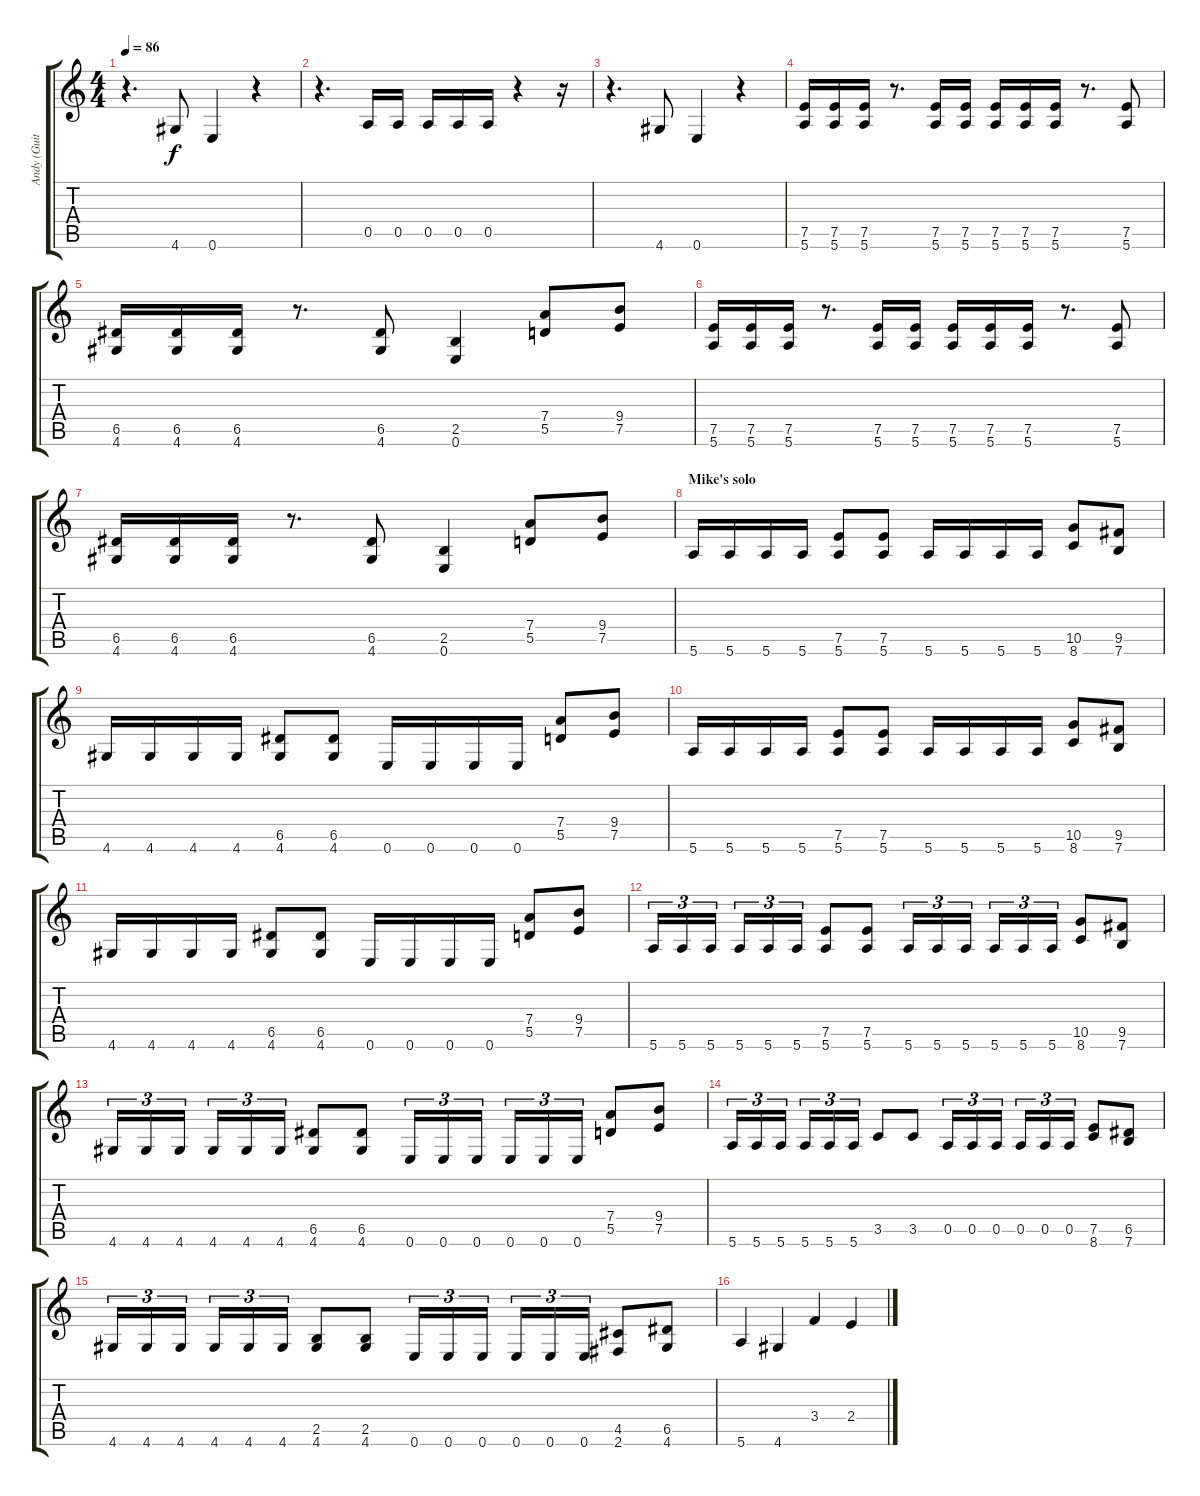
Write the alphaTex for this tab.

\track ("Andy (Guitar)" "Andy (Guit") {instrument distortionguitar}
\staff {score tabs}
\tuning (E4 B3 G3 D3 A2 E2) {hide}
\ts (4 4)
\tempo 86
\clef g2
\ks c
r.4{d dy f} 4.6.8 0.6.4 r.4 |
r.4{d} 0.5.16 0.5.16 0.5.16 0.5.16 0.5.16 r.4 r.16 |
r.4{d} 4.6.8 0.6.4 r.4 |
(7.5 5.6).16 (7.5 5.6).16 (7.5 5.6).16 r.8{d} (7.5 5.6).16 (7.5 5.6).16 (7.5 5.6).16 (7.5 5.6).16 (7.5 5.6).16 r.8{d} (7.5 5.6).8 |
(6.5 4.6).16 (6.5 4.6).16 (6.5 4.6).16 r.8{d} (6.5 4.6).8 (2.5 0.6).4 (7.4 5.5).8 (9.4 7.5).8 |
(7.5 5.6).16 (7.5 5.6).16 (7.5 5.6).16 r.8{d} (7.5 5.6).16 (7.5 5.6).16 (7.5 5.6).16 (7.5 5.6).16 (7.5 5.6).16 r.8{d} (7.5 5.6).8 |
(6.5 4.6).16 (6.5 4.6).16 (6.5 4.6).16 r.8{d} (6.5 4.6).8 (2.5 0.6).4 (7.4 5.5).8 (9.4 7.5).8 |
\section ("" "Mike's solo")
5.6.16 5.6.16 5.6.16 5.6.16 (7.5 5.6).8 (7.5 5.6).8 5.6.16 5.6.16 5.6.16 5.6.16 (10.5 8.6).8 (9.5 7.6).8 |
4.6.16 4.6.16 4.6.16 4.6.16 (6.5 4.6).8 (6.5 4.6).8 0.6.16 0.6.16 0.6.16 0.6.16 (7.4 5.5).8 (9.4 7.5).8 |
5.6.16 5.6.16 5.6.16 5.6.16 (7.5 5.6).8 (7.5 5.6).8 5.6.16 5.6.16 5.6.16 5.6.16 (10.5 8.6).8 (9.5 7.6).8 |
4.6.16 4.6.16 4.6.16 4.6.16 (6.5 4.6).8 (6.5 4.6).8 0.6.16 0.6.16 0.6.16 0.6.16 (7.4 5.5).8 (9.4 7.5).8 |
5.6.16{tu (3 2)} 5.6.16{tu (3 2)} 5.6.16{tu (3 2)} 5.6.16{tu (3 2)} 5.6.16{tu (3 2)} 5.6.16{tu (3 2)} (7.5 5.6).8 (7.5 5.6).8 5.6.16{tu (3 2)} 5.6.16{tu (3 2)} 5.6.16{tu (3 2)} 5.6.16{tu (3 2)} 5.6.16{tu (3 2)} 5.6.16{tu (3 2)} (10.5 8.6).8 (9.5 7.6).8 |
4.6.16{tu (3 2)} 4.6.16{tu (3 2)} 4.6.16{tu (3 2)} 4.6.16{tu (3 2)} 4.6.16{tu (3 2)} 4.6.16{tu (3 2)} (6.5 4.6).8 (6.5 4.6).8 0.6.16{tu (3 2)} 0.6.16{tu (3 2)} 0.6.16{tu (3 2)} 0.6.16{tu (3 2)} 0.6.16{tu (3 2)} 0.6.16{tu (3 2)} (7.4 5.5).8 (9.4 7.5).8 |
5.6.16{tu (3 2)} 5.6.16{tu (3 2)} 5.6.16{tu (3 2)} 5.6.16{tu (3 2)} 5.6.16{tu (3 2)} 5.6.16{tu (3 2)} 3.5.8 3.5.8 0.5.16{tu (3 2)} 0.5.16{tu (3 2)} 0.5.16{tu (3 2)} 0.5.16{tu (3 2)} 0.5.16{tu (3 2)} 0.5.16{tu (3 2)} (7.5 8.6).8 (6.5 7.6).8 |
4.6.16{tu (3 2)} 4.6.16{tu (3 2)} 4.6.16{tu (3 2)} 4.6.16{tu (3 2)} 4.6.16{tu (3 2)} 4.6.16{tu (3 2)} (2.5 4.6).8 (2.5 4.6).8 0.6.16{tu (3 2)} 0.6.16{tu (3 2)} 0.6.16{tu (3 2)} 0.6.16{tu (3 2)} 0.6.16{tu (3 2)} 0.6.16{tu (3 2)} (4.5 2.6).8 (6.5 4.6).8 |
5.6.4 4.6.4 3.4.4 2.4.4
